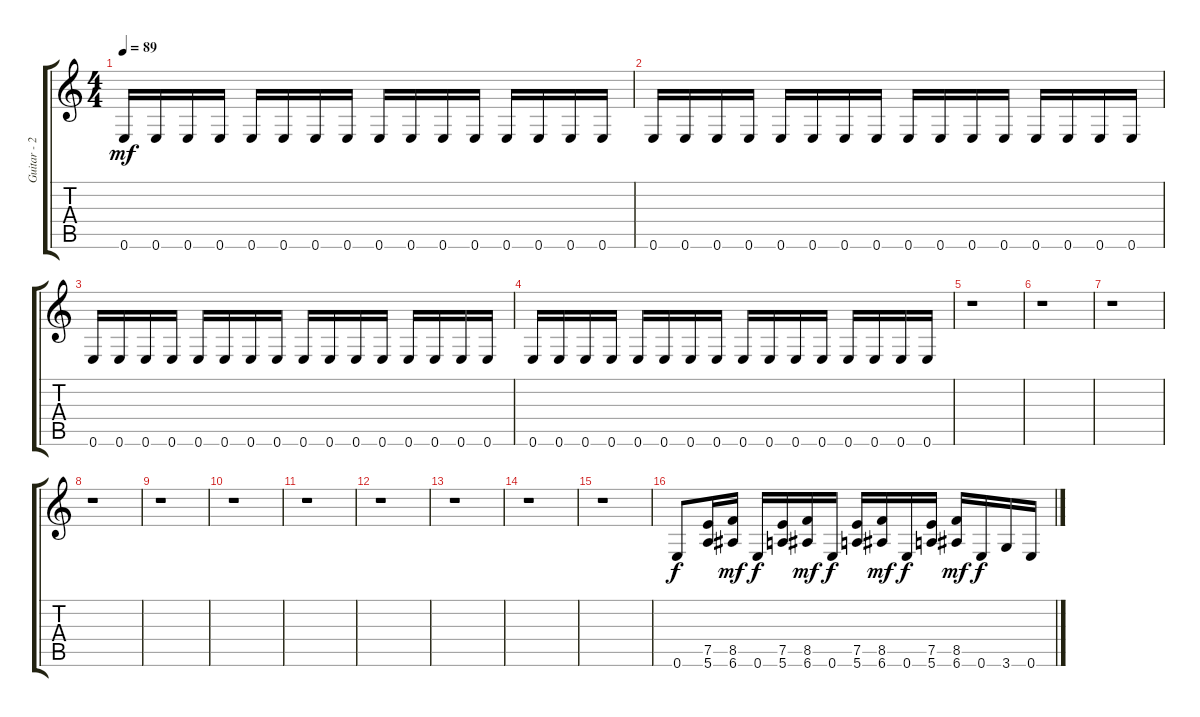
\track ("Guitar - 2" "Guitar - 2") {instrument overdrivenguitar}
\staff {score tabs}
\tuning (E4 B3 G3 D3 A2 E2) {hide}
\ts (4 4)
\tempo 89
\clef g2
\ks c
0.6.16{dy mf} 0.6.16 0.6.16 0.6.16 0.6.16 0.6.16 0.6.16 0.6.16 0.6.16 0.6.16 0.6.16 0.6.16 0.6.16 0.6.16 0.6.16 0.6.16 |
0.6.16 0.6.16 0.6.16 0.6.16 0.6.16 0.6.16 0.6.16 0.6.16 0.6.16 0.6.16 0.6.16 0.6.16 0.6.16 0.6.16 0.6.16 0.6.16 |
0.6.16 0.6.16 0.6.16 0.6.16 0.6.16 0.6.16 0.6.16 0.6.16 0.6.16 0.6.16 0.6.16 0.6.16 0.6.16 0.6.16 0.6.16 0.6.16 |
0.6.16 0.6.16 0.6.16 0.6.16 0.6.16 0.6.16 0.6.16 0.6.16 0.6.16 0.6.16 0.6.16 0.6.16 0.6.16 0.6.16 0.6.16 0.6.16 |
r.1 |
r.1 |
r.1 |
r.1 |
r.1 |
r.1 |
r.1 |
r.1 |
r.1 |
r.1 |
r.1 |
0.6.8{dy f} (7.5 5.6).16 (8.5 6.6).16{dy mf} 0.6.16{dy f} (7.5 5.6).16 (8.5 6.6).16{dy mf} 0.6.16{dy f} (7.5 5.6).16 (8.5 6.6).16{dy mf} 0.6.16{dy f} (7.5 5.6).16 (8.5 6.6).16{dy mf} 0.6.16{dy f} 3.6.16 0.6.16
